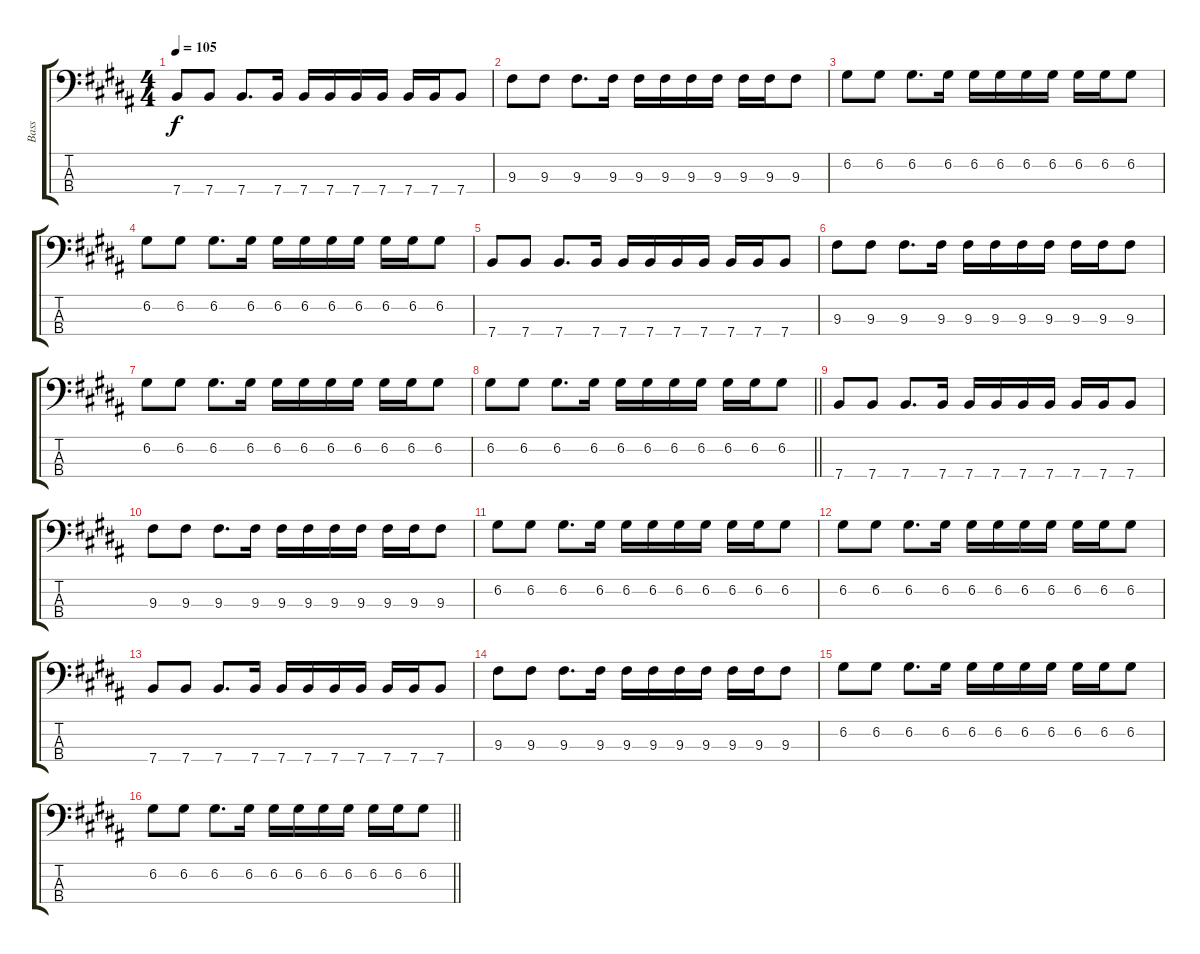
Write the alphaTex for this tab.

\track ("Bass" "Bass") {instrument electricbasspick}
\staff {score tabs}
\tuning (G2 D2 A1 E1) {hide}
\ts (4 4)
\tempo 105
\clef f4
\ks b
7.4.8{dy f} 7.4.8 7.4.8{d} 7.4.16 7.4.16 7.4.16 7.4.16 7.4.16 7.4.16 7.4.16 7.4.8 |
9.3.8 9.3.8 9.3.8{d} 9.3.16 9.3.16 9.3.16 9.3.16 9.3.16 9.3.16 9.3.16 9.3.8 |
6.2.8 6.2.8 6.2.8{d} 6.2.16 6.2.16 6.2.16 6.2.16 6.2.16 6.2.16 6.2.16 6.2.8 |
6.2.8 6.2.8 6.2.8{d} 6.2.16 6.2.16 6.2.16 6.2.16 6.2.16 6.2.16 6.2.16 6.2.8 |
7.4.8 7.4.8 7.4.8{d} 7.4.16 7.4.16 7.4.16 7.4.16 7.4.16 7.4.16 7.4.16 7.4.8 |
9.3.8 9.3.8 9.3.8{d} 9.3.16 9.3.16 9.3.16 9.3.16 9.3.16 9.3.16 9.3.16 9.3.8 |
6.2.8 6.2.8 6.2.8{d} 6.2.16 6.2.16 6.2.16 6.2.16 6.2.16 6.2.16 6.2.16 6.2.8 |
\barLineRight lightlight
6.2.8 6.2.8 6.2.8{d} 6.2.16 6.2.16 6.2.16 6.2.16 6.2.16 6.2.16 6.2.16 6.2.8 |
7.4.8 7.4.8 7.4.8{d} 7.4.16 7.4.16 7.4.16 7.4.16 7.4.16 7.4.16 7.4.16 7.4.8 |
9.3.8 9.3.8 9.3.8{d} 9.3.16 9.3.16 9.3.16 9.3.16 9.3.16 9.3.16 9.3.16 9.3.8 |
6.2.8 6.2.8 6.2.8{d} 6.2.16 6.2.16 6.2.16 6.2.16 6.2.16 6.2.16 6.2.16 6.2.8 |
6.2.8 6.2.8 6.2.8{d} 6.2.16 6.2.16 6.2.16 6.2.16 6.2.16 6.2.16 6.2.16 6.2.8 |
7.4.8 7.4.8 7.4.8{d} 7.4.16 7.4.16 7.4.16 7.4.16 7.4.16 7.4.16 7.4.16 7.4.8 |
9.3.8 9.3.8 9.3.8{d} 9.3.16 9.3.16 9.3.16 9.3.16 9.3.16 9.3.16 9.3.16 9.3.8 |
6.2.8 6.2.8 6.2.8{d} 6.2.16 6.2.16 6.2.16 6.2.16 6.2.16 6.2.16 6.2.16 6.2.8 |
\barLineRight lightlight
6.2.8 6.2.8 6.2.8{d} 6.2.16 6.2.16 6.2.16 6.2.16 6.2.16 6.2.16 6.2.16 6.2.8
